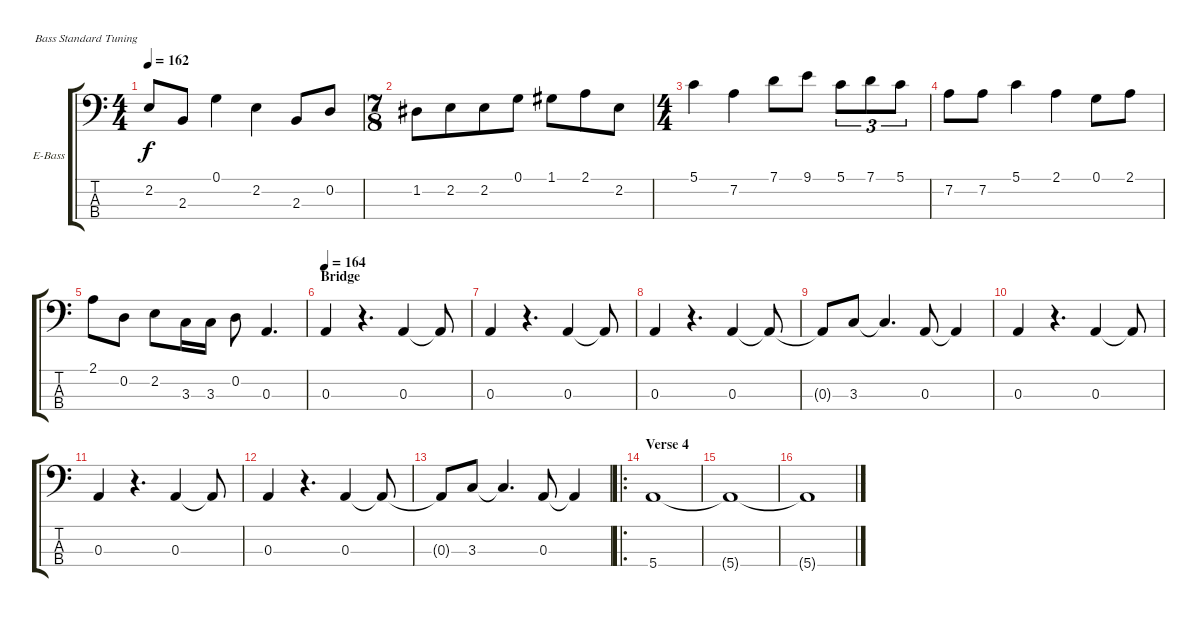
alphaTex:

\defaultSystemsLayout 4
\bracketExtendMode groupsimilarinstruments
\firstSystemTrackNameOrientation horizontal
\otherSystemsTrackNameOrientation horizontal
\track ("Electric Bass" "E-Bass") {instrument electricbassfinger}
\staff {score tabs}
\tuning (G2 D2 A1 E1)
\ts (4 4)
\tempo 162
\clef f4
\ks c
2.2.8{dy f} 2.3.8 0.1.4 2.2.4 2.3.8 0.2.8 |
\ts (7 8)
1.2.8 2.2.8 2.2.8 0.1.8 1.1.8 2.1.8 2.2.8 |
\ts (4 4)
5.1.4 7.2.4 7.1.8 9.1.8 5.1.8{tu (3 2)} 7.1.8{tu (3 2)} 5.1.8{tu (3 2)} |
7.2.8 7.2.8 5.1.4 2.1.4 0.1.8 2.1.8 |
2.1.8 0.2.8 2.2.8 3.3.16 3.3.16 0.2.8 0.3.4{d} |
\section ("" "Bridge")
\tempo 164
0.3.4 r.4{d} 0.3.4 0.3{t}.8 |
0.3.4 r.4{d} 0.3.4 0.3{t}.8 |
0.3.4 r.4{d} 0.3.4 0.3{t}.8 |
0.3{t}.8 3.3.8 3.3{t}.4{d} 0.3.8 0.3{t}.4 |
0.3.4 r.4{d} 0.3.4 0.3{t}.8 |
0.3.4 r.4{d} 0.3.4 0.3{t}.8 |
0.3.4 r.4{d} 0.3.4 0.3{t}.8 |
0.3{t}.8 3.3.8 3.3{t}.4{d} 0.3.8 0.3{t}.4 |
\ro
\section ("" "Verse 4")
5.4.1 |
5.4{t}.1 |
5.4{t}.1
